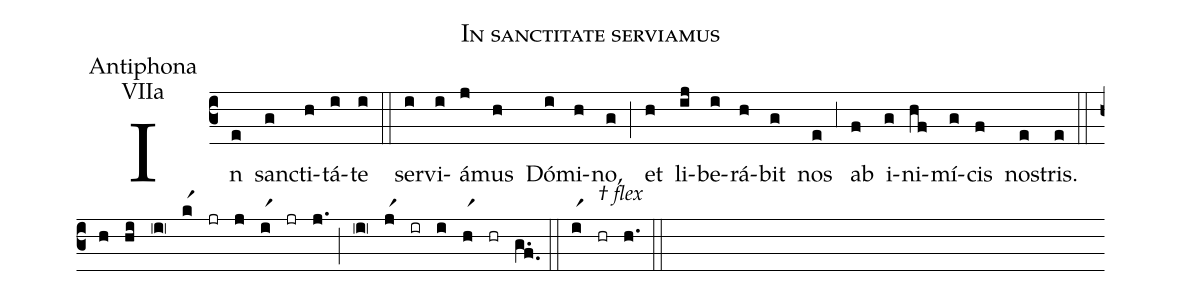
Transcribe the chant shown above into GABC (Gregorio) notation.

name:In sanctitate serviamus;
office-part:Antiphona;
mode:VIIa;
%%
(c3) In(e) san(g)cti(h)tá(i)te(i) (::) ser(i)vi(i)á(j)mus(h) Dó(i)mi(h)no,(g) (;) et(h) li(ij)be(i)rá(h)bit(g) nos(e) (;3) ab(f) i(g)ni(hf)mí(g)cis(f) no(e)stris.(e) (::)
(h) (hi) (iR) (kr1) (jr) (j) (ir1) (jr) (j.) (;)
(iR) (jr1) (ir) (i) (hr1) (hr) (g.f.) (::)
(ir1) (hr[alt:† flex]) (h.) (::)
